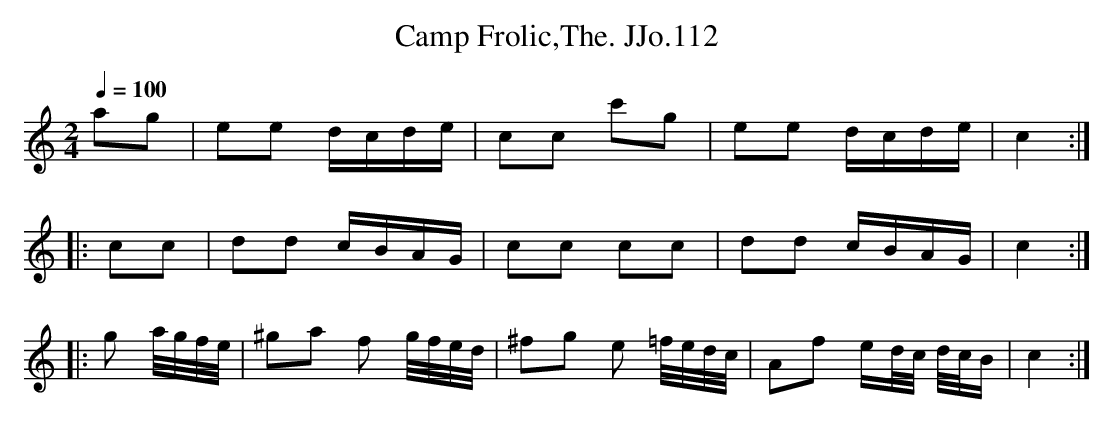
X:1
T:Camp Frolic,The. JJo.112
M:2/4
L:1/8
Q:1/4=100
K:C major
ag|ee d/c/d/e/|cc c'g|ee d/c/d/e/|c2:|!
|:cc|dd c/B/A/G/|cc cc|dd c/B/A/G/|c2:|!
|:g a/4g/4f/4e/4|^ga f g/4f/4e/4d/4|\
^fg e =f/4e/4d/4c/4|Af e/d/4c/4 d/4c/4B/|c2:|
